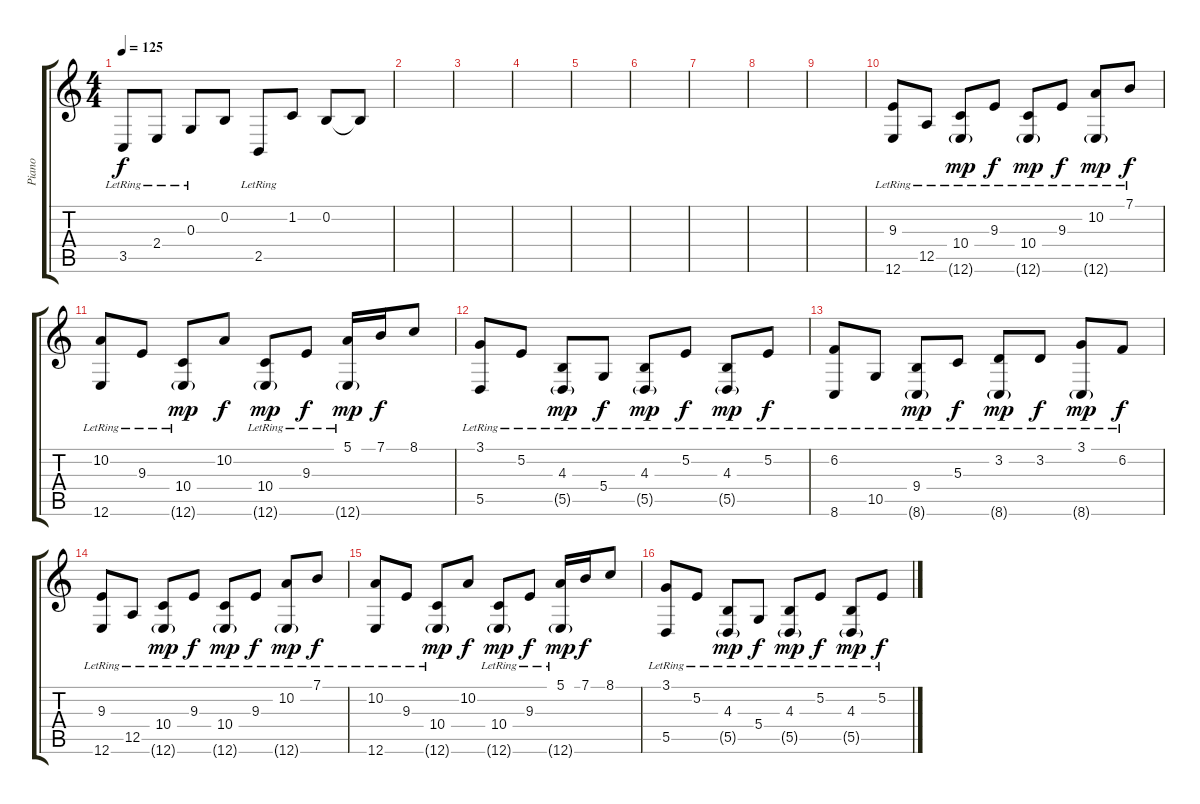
\track ("Piano" "Piano") {instrument acousticgrandpiano}
\staff {score tabs}
\tuning (E4 B3 G3 D3 A2 E2) {hide}
\ts (4 4)
\tempo 125
\clef g2
\ks c
3.5{lr}.8{dy f} 2.4{lr}.8 0.3{lr}.8 0.2.8 2.5{lr}.8 1.2.8 0.2.8 0.2{t}.8 |
|
|
|
|
|
|
|
|
(9.3{lr} 12.6{lr}).8 12.5{lr}.8 (10.4{lr} 12.6{g}).8{dy mp} 9.3{lr}.8{dy f} (10.4{lr} 12.6{g}).8{dy mp} 9.3{lr}.8{dy f} (10.2{lr} 12.6{g lr}).8{dy mp} 7.1{lr}.8{dy f} |
(10.2{lr} 12.6{lr}).8 9.3{lr}.8 (10.4{lr} 12.6{g}).8{dy mp} 10.2.8{dy f} (10.4{lr} 12.6{g}).8{dy mp} 9.3{lr}.8{dy f} (5.1 12.6{g lr}).16{dy mp} 7.1.16{dy f} 8.1.8 |
(3.1 5.5{lr}).8 5.2{lr}.8 (4.3{lr} 5.5{g lr}).8{dy mp} 5.4{lr}.8{dy f} (4.3{lr} 5.5{g lr}).8{dy mp} 5.2{lr}.8{dy f} (4.3{lr} 5.5{g lr}).8{dy mp} 5.2{lr}.8{dy f} |
(6.2{lr} 8.6{lr}).8 10.5{lr}.8 (9.4{lr} 8.6{g}).8{dy mp} 5.3{lr}.8{dy f} (3.2{lr} 8.6{g}).8{dy mp} 3.2{lr}.8{dy f} (3.1{lr} 8.6{g}).8{dy mp} 6.2{lr}.8{dy f} |
(9.3{lr} 12.6{lr}).8 12.5{lr}.8 (10.4{lr} 12.6{g}).8{dy mp} 9.3{lr}.8{dy f} (10.4{lr} 12.6{g}).8{dy mp} 9.3{lr}.8{dy f} (10.2{lr} 12.6{g lr}).8{dy mp} 7.1{lr}.8{dy f} |
(10.2{lr} 12.6{lr}).8 9.3{lr}.8 (10.4{lr} 12.6{g}).8{dy mp} 10.2.8{dy f} (10.4{lr} 12.6{g}).8{dy mp} 9.3{lr}.8{dy f} (5.1 12.6{g lr}).16{dy mp} 7.1.16{dy f} 8.1.8 |
(3.1 5.5{lr}).8 5.2{lr}.8 (4.3{lr} 5.5{g lr}).8{dy mp} 5.4{lr}.8{dy f} (4.3{lr} 5.5{g lr}).8{dy mp} 5.2{lr}.8{dy f} (4.3{lr} 5.5{g lr}).8{dy mp} 5.2{lr}.8{dy f}
